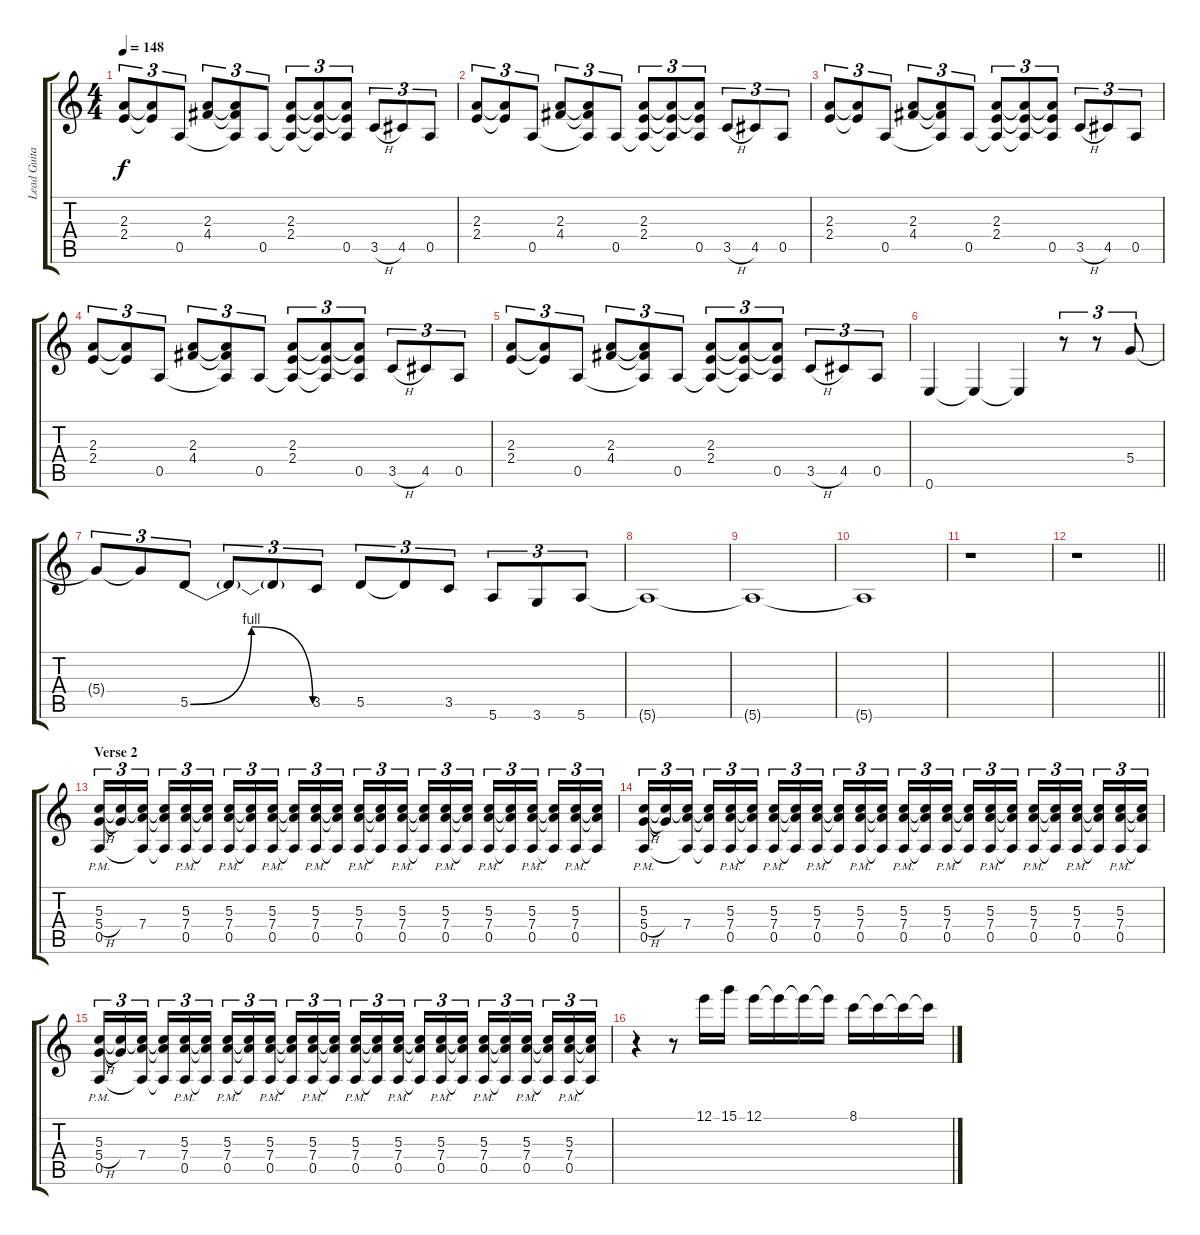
\track ("Lead Guitar" "Lead Guita") {instrument overdrivenguitar}
\staff {score tabs}
\tuning (E4 B3 G3 D3 A2 E2) {hide}
\ts (4 4)
\tempo 148
\clef g2
\ks c
(2.3 2.4).8{tu (3 2) dy f} (2.3{t} 2.4{t}).8{tu (3 2)} 0.5.8{tu (3 2)} (2.3 4.4).8{tu (3 2)} (2.3{t} 4.4{t} 0.5{t}).8{tu (3 2)} 0.5.8{tu (3 2)} (2.3 2.4 0.5{t}).8{tu (3 2)} (2.3{t} 2.4{t} 0.5{t}).8{tu (3 2)} (2.3{t} 2.4{t} 0.5).8{tu (3 2)} 3.5{h}.8{tu (3 2)} 4.5.8{tu (3 2)} 0.5.8{tu (3 2)} |
(2.3 2.4).8{tu (3 2)} (2.3{t} 2.4{t}).8{tu (3 2)} 0.5.8{tu (3 2)} (2.3 4.4).8{tu (3 2)} (2.3{t} 4.4{t} 0.5{t}).8{tu (3 2)} 0.5.8{tu (3 2)} (2.3 2.4 0.5{t}).8{tu (3 2)} (2.3{t} 2.4{t} 0.5{t}).8{tu (3 2)} (2.3{t} 2.4{t} 0.5).8{tu (3 2)} 3.5{h}.8{tu (3 2)} 4.5.8{tu (3 2)} 0.5.8{tu (3 2)} |
(2.3 2.4).8{tu (3 2)} (2.3{t} 2.4{t}).8{tu (3 2)} 0.5.8{tu (3 2)} (2.3 4.4).8{tu (3 2)} (2.3{t} 4.4{t} 0.5{t}).8{tu (3 2)} 0.5.8{tu (3 2)} (2.3 2.4 0.5{t}).8{tu (3 2)} (2.3{t} 2.4{t} 0.5{t}).8{tu (3 2)} (2.3{t} 2.4{t} 0.5).8{tu (3 2)} 3.5{h}.8{tu (3 2)} 4.5.8{tu (3 2)} 0.5.8{tu (3 2)} |
(2.3 2.4).8{tu (3 2)} (2.3{t} 2.4{t}).8{tu (3 2)} 0.5.8{tu (3 2)} (2.3 4.4).8{tu (3 2)} (2.3{t} 4.4{t} 0.5{t}).8{tu (3 2)} 0.5.8{tu (3 2)} (2.3 2.4 0.5{t}).8{tu (3 2)} (2.3{t} 2.4{t} 0.5{t}).8{tu (3 2)} (2.3{t} 2.4{t} 0.5).8{tu (3 2)} 3.5{h}.8{tu (3 2)} 4.5.8{tu (3 2)} 0.5.8{tu (3 2)} |
(2.3 2.4).8{tu (3 2)} (2.3{t} 2.4{t}).8{tu (3 2)} 0.5.8{tu (3 2)} (2.3 4.4).8{tu (3 2)} (2.3{t} 4.4{t} 0.5{t}).8{tu (3 2)} 0.5.8{tu (3 2)} (2.3 2.4 0.5{t}).8{tu (3 2)} (2.3{t} 2.4{t} 0.5{t}).8{tu (3 2)} (2.3{t} 2.4{t} 0.5).8{tu (3 2)} 3.5{h}.8{tu (3 2)} 4.5.8{tu (3 2)} 0.5.8{tu (3 2)} |
0.6.4 0.6{t}.4 0.6{t}.4 r.8{tu (3 2)} r.8{tu (3 2)} 5.4.8{tu (3 2)} |
5.4{t}.8{tu (3 2)} 5.4{t}.8{tu (3 2)} 5.5{be (bendrelease 0 0 30 4 30 4 60 0)}.8{tu (3 2)} 5.5{t}.8{tu (3 2)} 5.5{t}.8{tu (3 2)} 3.5.8{tu (3 2)} 5.5.8{tu (3 2)} 5.5{t}.8{tu (3 2)} 3.5.8{tu (3 2)} 5.6.8{tu (3 2)} 3.6.8{tu (3 2)} 5.6.8{tu (3 2)} |
5.6{t}.1 |
5.6{t}.1 |
5.6{t}.1 |
r.1 |
\barLineRight lightlight
r.1 |
\section ("" "Verse 2")
(5.3 5.4{h pm} 0.5).16{tu (3 2)} (5.3{t} 5.4{t}).16{tu (3 2)} (5.3{t} 7.4 0.5{t}).16{tu (3 2) beam splitsecondary} (5.3{t} 7.4{t} 0.5{t}).16{tu (3 2)} (5.3{pm} 7.4{pm} 0.5).16{tu (3 2)} (5.3{t} 7.4{t} 0.5{t}).16{tu (3 2)} (5.3{pm} 7.4{pm} 0.5).16{tu (3 2)} (5.3{t} 7.4{t} 0.5{t}).16{tu (3 2)} (5.3{pm} 7.4{pm} 0.5).16{tu (3 2) beam splitsecondary} (5.3{t} 7.4{t} 0.5{t}).16{tu (3 2)} (5.3{pm} 7.4{pm} 0.5).16{tu (3 2)} (5.3{t} 7.4{t} 0.5{t}).16{tu (3 2)} (5.3{pm} 7.4{pm} 0.5).16{tu (3 2)} (5.3{t} 7.4{t} 0.5{t}).16{tu (3 2)} (5.3{pm} 7.4{pm} 0.5).16{tu (3 2) beam splitsecondary} (5.3{t} 7.4{t} 0.5{t}).16{tu (3 2)} (5.3{pm} 7.4{pm} 0.5).16{tu (3 2)} (5.3{t} 7.4{t} 0.5{t}).16{tu (3 2)} (5.3{pm} 7.4{pm} 0.5).16{tu (3 2)} (5.3{t} 7.4{t} 0.5{t}).16{tu (3 2)} (5.3{pm} 7.4{pm} 0.5).16{tu (3 2) beam splitsecondary} (5.3{t} 7.4{t} 0.5{t}).16{tu (3 2)} (5.3{pm} 7.4{pm} 0.5).16{tu (3 2)} (5.3{t} 7.4{t} 0.5{t}).16{tu (3 2)} |
(5.3 5.4{h pm} 0.5).16{tu (3 2)} (5.3{t} 5.4{t}).16{tu (3 2)} (5.3{t} 7.4 0.5{t}).16{tu (3 2) beam splitsecondary} (5.3{t} 7.4{t} 0.5{t}).16{tu (3 2)} (5.3{pm} 7.4{pm} 0.5).16{tu (3 2)} (5.3{t} 7.4{t} 0.5{t}).16{tu (3 2)} (5.3{pm} 7.4{pm} 0.5).16{tu (3 2)} (5.3{t} 7.4{t} 0.5{t}).16{tu (3 2)} (5.3{pm} 7.4{pm} 0.5).16{tu (3 2) beam splitsecondary} (5.3{t} 7.4{t} 0.5{t}).16{tu (3 2)} (5.3{pm} 7.4{pm} 0.5).16{tu (3 2)} (5.3{t} 7.4{t} 0.5{t}).16{tu (3 2)} (5.3{pm} 7.4{pm} 0.5).16{tu (3 2)} (5.3{t} 7.4{t} 0.5{t}).16{tu (3 2)} (5.3{pm} 7.4{pm} 0.5).16{tu (3 2) beam splitsecondary} (5.3{t} 7.4{t} 0.5{t}).16{tu (3 2)} (5.3{pm} 7.4{pm} 0.5).16{tu (3 2)} (5.3{t} 7.4{t} 0.5{t}).16{tu (3 2)} (5.3{pm} 7.4{pm} 0.5).16{tu (3 2)} (5.3{t} 7.4{t} 0.5{t}).16{tu (3 2)} (5.3{pm} 7.4{pm} 0.5).16{tu (3 2) beam splitsecondary} (5.3{t} 7.4{t} 0.5{t}).16{tu (3 2)} (5.3{pm} 7.4{pm} 0.5).16{tu (3 2)} (5.3{t} 7.4{t} 0.5{t}).16{tu (3 2)} |
(5.3 5.4{h pm} 0.5).16{tu (3 2)} (5.3{t} 5.4{t}).16{tu (3 2)} (5.3{t} 7.4 0.5{t}).16{tu (3 2) beam splitsecondary} (5.3{t} 7.4{t} 0.5{t}).16{tu (3 2)} (5.3{pm} 7.4{pm} 0.5).16{tu (3 2)} (5.3{t} 7.4{t} 0.5{t}).16{tu (3 2)} (5.3{pm} 7.4{pm} 0.5).16{tu (3 2)} (5.3{t} 7.4{t} 0.5{t}).16{tu (3 2)} (5.3{pm} 7.4{pm} 0.5).16{tu (3 2) beam splitsecondary} (5.3{t} 7.4{t} 0.5{t}).16{tu (3 2)} (5.3{pm} 7.4{pm} 0.5).16{tu (3 2)} (5.3{t} 7.4{t} 0.5{t}).16{tu (3 2)} (5.3{pm} 7.4{pm} 0.5).16{tu (3 2)} (5.3{t} 7.4{t} 0.5{t}).16{tu (3 2)} (5.3{pm} 7.4{pm} 0.5).16{tu (3 2) beam splitsecondary} (5.3{t} 7.4{t} 0.5{t}).16{tu (3 2)} (5.3{pm} 7.4{pm} 0.5).16{tu (3 2)} (5.3{t} 7.4{t} 0.5{t}).16{tu (3 2)} (5.3{pm} 7.4{pm} 0.5).16{tu (3 2)} (5.3{t} 7.4{t} 0.5{t}).16{tu (3 2)} (5.3{pm} 7.4{pm} 0.5).16{tu (3 2) beam splitsecondary} (5.3{t} 7.4{t} 0.5{t}).16{tu (3 2)} (5.3{pm} 7.4{pm} 0.5).16{tu (3 2)} (5.3{t} 7.4{t} 0.5{t}).16{tu (3 2)} |
r.4 r.8 12.1.16 15.1.16 12.1.16 12.1{t}.16 12.1{t}.16 12.1{t}.16 8.1.16 8.1{t}.16 8.1{t}.16 8.1{t}.16
